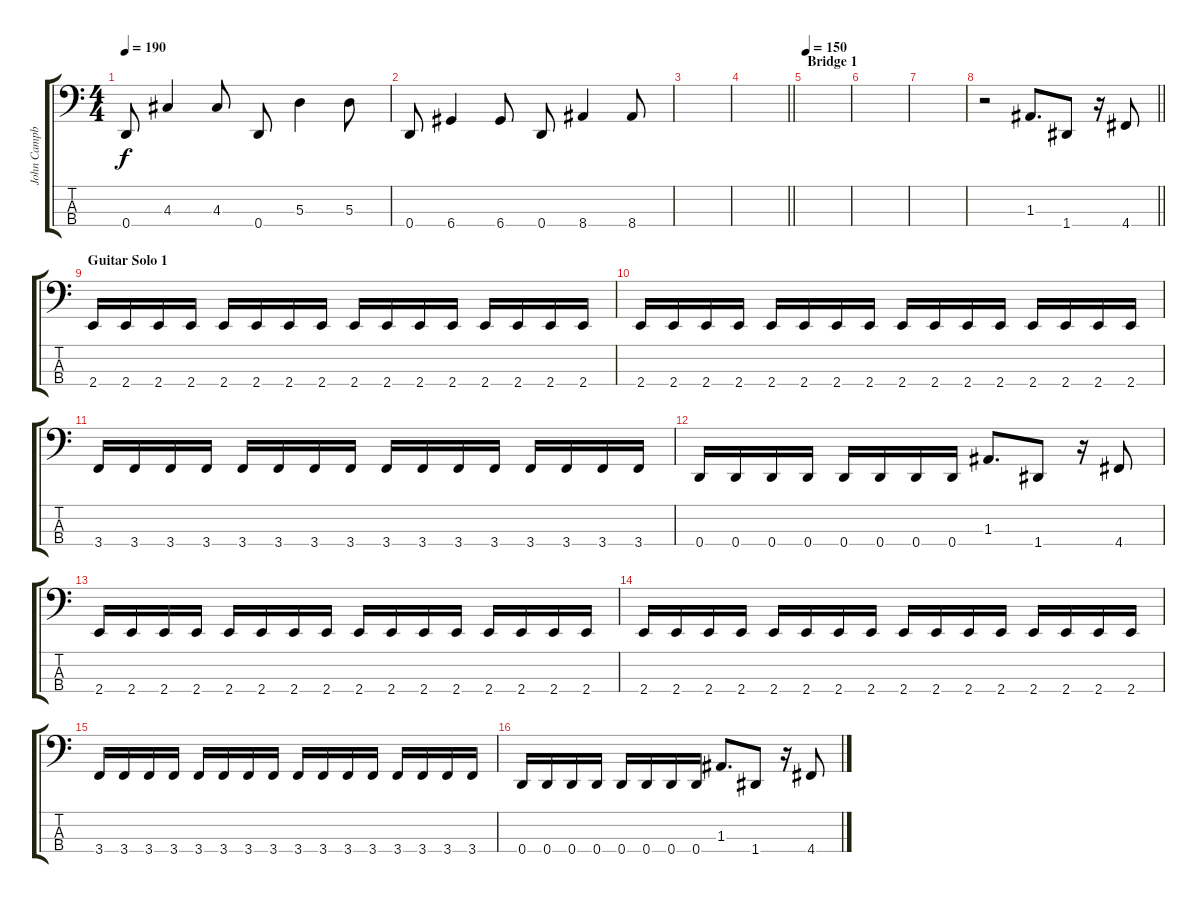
\track ("John Campbell" "John Campb") {instrument electricbasspick}
\staff {score tabs}
\tuning (G2 D2 A1 D1) {hide}
\ts (4 4)
\tempo 190
\clef f4
\ks c
0.4.8{dy f} 4.3.4 4.3.8 0.4.8 5.3.4 5.3.8 |
0.4.8 6.4.4 6.4.8 0.4.8 8.4.4 8.4.8 |
|
\barLineRight lightlight
|
\section ("" "Bridge 1")
\tempo 150
|
|
|
\barLineRight lightlight
r.2 1.3.8{d} 1.4.8 r.16 4.4.8 |
\section ("" "Guitar Solo 1")
2.4.16 2.4.16 2.4.16 2.4.16 2.4.16 2.4.16 2.4.16 2.4.16 2.4.16 2.4.16 2.4.16 2.4.16 2.4.16 2.4.16 2.4.16 2.4.16 |
2.4.16 2.4.16 2.4.16 2.4.16 2.4.16 2.4.16 2.4.16 2.4.16 2.4.16 2.4.16 2.4.16 2.4.16 2.4.16 2.4.16 2.4.16 2.4.16 |
3.4.16 3.4.16 3.4.16 3.4.16 3.4.16 3.4.16 3.4.16 3.4.16 3.4.16 3.4.16 3.4.16 3.4.16 3.4.16 3.4.16 3.4.16 3.4.16 |
0.4.16 0.4.16 0.4.16 0.4.16 0.4.16 0.4.16 0.4.16 0.4.16 1.3.8{d} 1.4.8 r.16 4.4.8 |
2.4.16 2.4.16 2.4.16 2.4.16 2.4.16 2.4.16 2.4.16 2.4.16 2.4.16 2.4.16 2.4.16 2.4.16 2.4.16 2.4.16 2.4.16 2.4.16 |
2.4.16 2.4.16 2.4.16 2.4.16 2.4.16 2.4.16 2.4.16 2.4.16 2.4.16 2.4.16 2.4.16 2.4.16 2.4.16 2.4.16 2.4.16 2.4.16 |
3.4.16 3.4.16 3.4.16 3.4.16 3.4.16 3.4.16 3.4.16 3.4.16 3.4.16 3.4.16 3.4.16 3.4.16 3.4.16 3.4.16 3.4.16 3.4.16 |
0.4.16 0.4.16 0.4.16 0.4.16 0.4.16 0.4.16 0.4.16 0.4.16 1.3.8{d} 1.4.8 r.16 4.4.8
